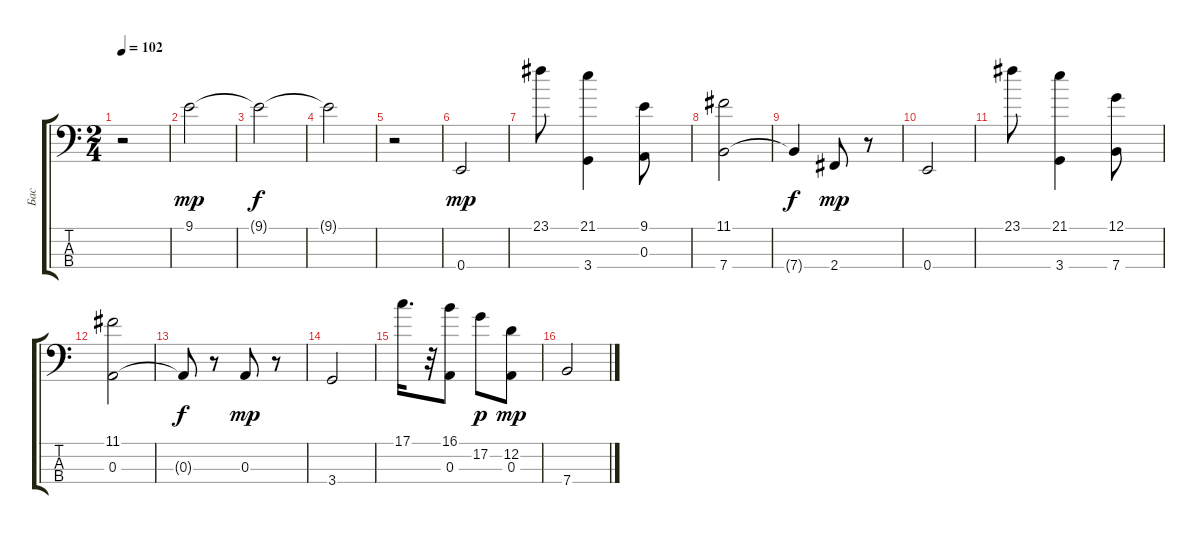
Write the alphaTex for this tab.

\track ("Бас" "Бас") {instrument fretlessbass}
\staff {score tabs}
\tuning (G2 D2 A1 E1) {hide}
\ts (2 4)
\tempo 102
\clef f4
\ks c
r.2{dy mp} |
9.1.2 |
9.1{t}.2{dy f} |
9.1{t}.2 |
r.2 |
0.4.2{dy mp volume 16} |
23.1.8 (21.1 3.4).4 (9.1 0.3).8 |
(11.1 7.4).2 |
7.4{t}.4{dy f} 2.4.8{dy mp} r.8 |
0.4.2{volume 16} |
23.1.8 (21.1 3.4).4 (12.1 7.4).8 |
(11.1 0.3).2 |
0.3{t}.8{dy f} r.8 0.3.8{dy mp} r.8 |
3.4.2{volume 16} |
17.1.16{d} r.32 (16.1 0.3).8 17.2.8{dy p} (12.2 0.3).8{dy mp} |
7.4.2
